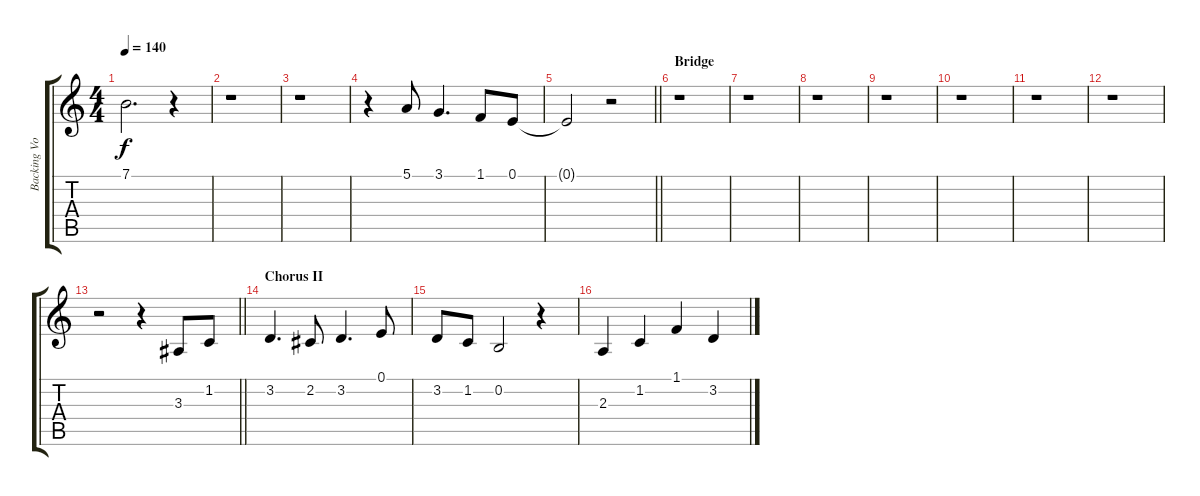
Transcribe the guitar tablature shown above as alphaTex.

\track ("Backing Vocals" "Backing Vo") {instrument tenorsax}
\staff {score tabs}
\tuning (E4 B3 G3 D3 A2 E2) {hide}
\ts (4 4)
\tempo 140
\clef g2
\ks c
7.1{t}.2{d dy f} r.4 |
r.1 |
r.1 |
r.4 5.1.8 3.1.4{d} 1.1.8 0.1.8 |
\barLineRight lightlight
0.1{t}.2 r.2 |
\section ("" "Bridge")
r.1 |
r.1 |
r.1 |
r.1 |
r.1 |
r.1 |
r.1 |
\barLineRight lightlight
r.2 r.4 3.3.8 1.2.8 |
\section ("" "Chorus II")
3.2.4{d} 2.2.8 3.2.4{d} 0.1.8 |
3.2.8 1.2.8 0.2.2 r.4 |
2.3.4 1.2.4 1.1.4 3.2.4
